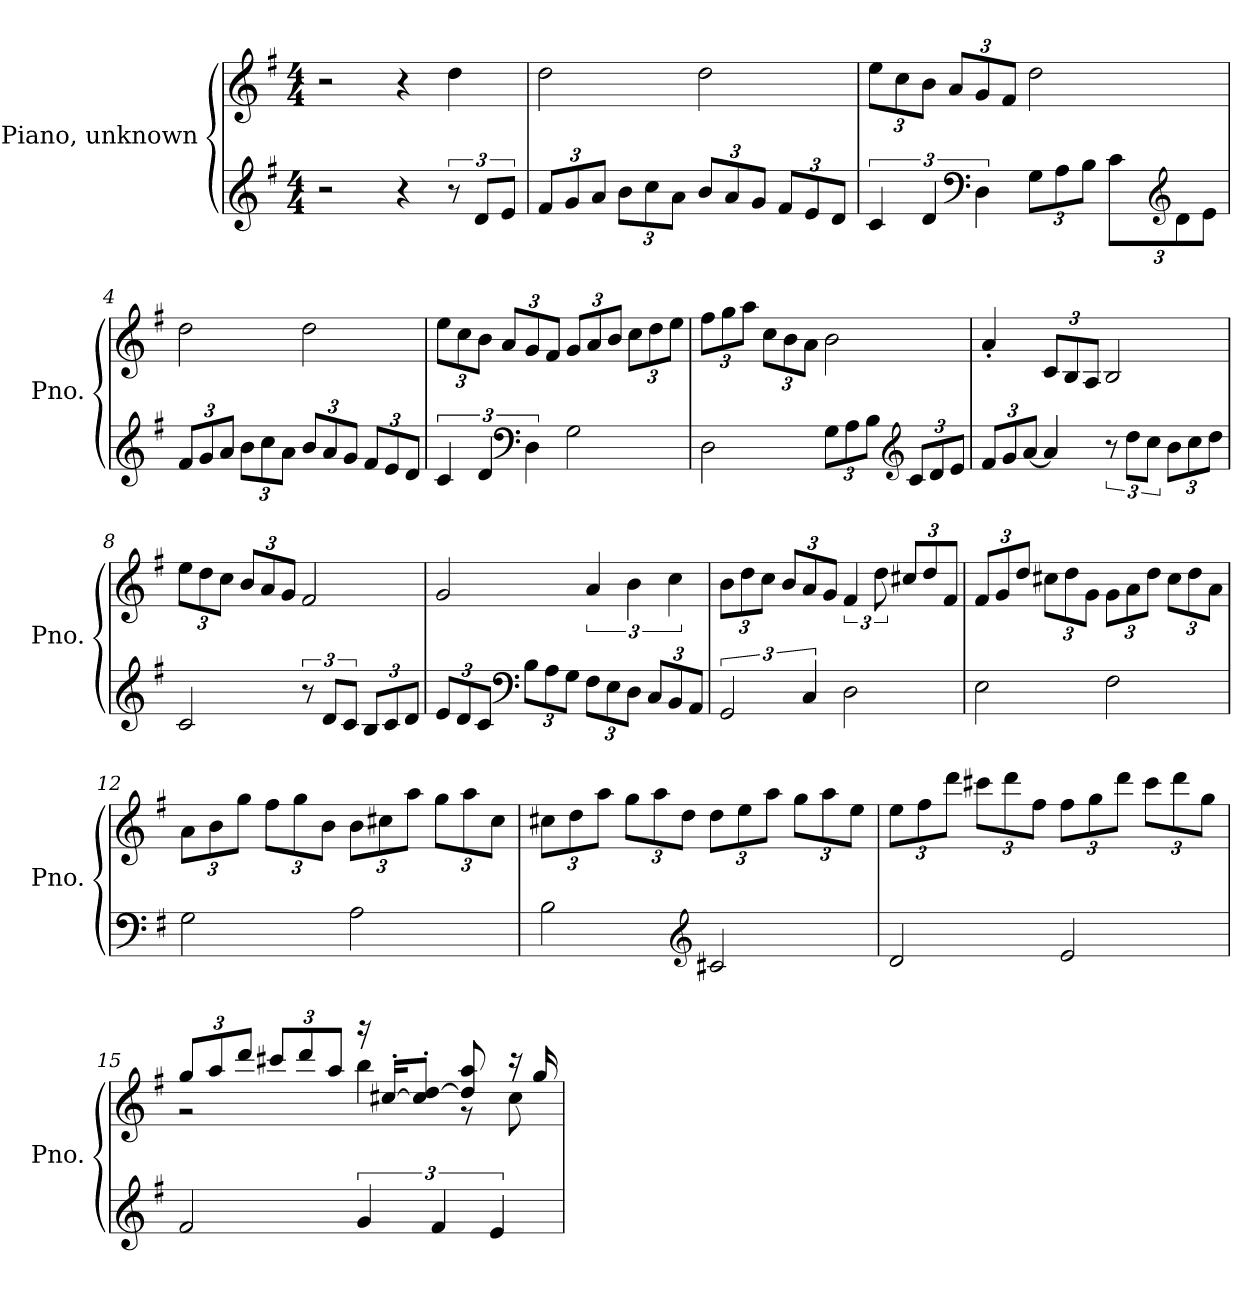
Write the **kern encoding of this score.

**kern	**kern
*part1	*part1
*staff2	*staff1
*I"Piano, unknown	*
*I'Pno.	*
*clefG2	*clefG2
*k[f#]	*k[f#]
*M4/4	*M4/4
*MM139	*MM139
=1	=1
2r	2r
4r	4r
12r	4dd\
12d/L	.
12e/J	.
=2	=2
*Xbrackettup	*
12f#/L	2dd\
12g/	.
12a/J	.
12b\L	.
12cc\	.
12a\J	.
12b/L	2dd\
12a/	.
12g/J	.
12f#/L	.
12e/	.
12d/J	.
=3	=3
*brackettup	*Xbrackettup
6c/	12ee\L
.	12cc\
6d/	12b\J
.	12a/L
*clefF4	*
6D\	12g/
.	12f#/J
*Xbrackettup	*
12G\L	2dd\
12A\	.
12B\J	.
12c\L	.
*clefG2	*
12d\	.
12e\J	.
=4	=4
12f#/L	2dd\
12g/	.
12a/J	.
12b\L	.
12cc\	.
12a\J	.
12b/L	2dd\
12a/	.
12g/J	.
12f#/L	.
12e/	.
12d/J	.
!!LO:LB:g=z
=5	=5
*brackettup	*
6c/	12ee\L
.	12cc\
6d/	12b\J
.	12a/L
*clefF4	*
6D\	12g/
.	12f#/J
2G\	12g/L
.	12a/
.	12b/J
.	12cc\L
.	12dd\
.	12ee\J
=6	=6
2D\	12ff#\L
.	12gg\
.	12aa\J
.	12cc\L
.	12b\
.	12a\J
*Xbrackettup	*
12G\L	2b\
12A\	.
12B\J	.
*clefG2	*
12c/L	.
12d/	.
12e/J	.
=7	=7
12f#/L	4a'/
12g/	.
[12a/J	.
4a/]	12c/L
.	12B/
.	12A/J
*brackettup	*
12r	2B/
12dd\L	.
12cc\J	.
*Xbrackettup	*
12b\L	.
12cc\	.
12dd\J	.
!!LO:LB:g=z
=8	=8
2c/	12ee\L
.	12dd\
.	12cc\J
.	12b/L
.	12a/
.	12g/J
*brackettup	*
12r	2f#/
12d/L	.
12c/J	.
*Xbrackettup	*
12B/L	.
12c/	.
12d/J	.
=9	=9
12e/L	2g/
12d/	.
12c/J	.
*clefF4	*
12B\L	.
12A\	.
12G\J	.
*	*brackettup
12F#\L	6a/
12E\	.
12D\J	6b\
12C/L	.
12BB/	6cc\
12AA/J	.
=10	=10
*brackettup	*Xbrackettup
3GG/	12b\L
.	12dd\
.	12cc\J
.	12b/L
6C/	12a/
.	12g/J
*	*brackettup
2D\	6f#/
.	12dd\
*	*Xbrackettup
.	12cc#X/L
.	12dd/
.	12f#/J
!!LO:LB:g=z
=11	=11
2E\	12f#/L
.	12g/
.	12dd/J
.	12cc#X\L
.	12dd\
.	12g\J
2F#\	12g\L
.	12a\
.	12dd\J
.	12cc#\L
.	12dd\
.	12a\J
=12	=12
2G\	12a\L
.	12b\
.	12gg\J
.	12ff#\L
.	12gg\
.	12b\J
2A\	12b\L
.	12cc#X\
.	12aa\J
.	12gg\L
.	12aa\
.	12cc#\J
=13	=13
2B\	12cc#X\L
.	12dd\
.	12aa\J
.	12gg\L
.	12aa\
.	12dd\J
*clefG2	*
2c#X/	12dd\L
.	12ee\
.	12aa\J
.	12gg\L
.	12aa\
.	12ee\J
!!LO:LB:g=z
=14	=14
2d/	12ee\L
.	12ff#\
.	12ddd\J
.	12ccc#X\L
.	12ddd\
.	12ff#\J
2e/	12ff#\L
.	12gg\
.	12ddd\J
.	12ccc#\L
.	12ddd\
.	12gg\J
=15	=15
*	*^
2f#/	12gg/L	2r
.	12aa/	.
.	12ddd/J	.
.	12ccc#X/L	.
.	12ddd/	.
.	12aa/J	.
6g/	16r	4bb\
.	[16cc#X'/KL	.
.	8cc#/]' [8dd/'J	.
6f#/	.	.
.	8dd/] 8aa/	8r
6e/	.	.
.	16r	8cc#\
.	16gg/	.
*	*v	*v
=	=
*-	*-
